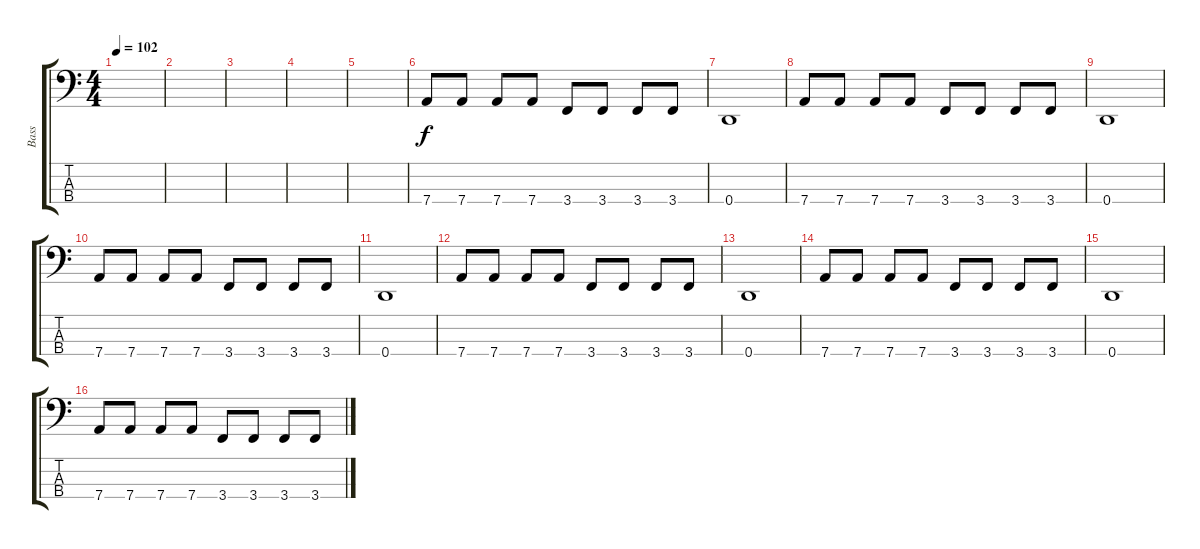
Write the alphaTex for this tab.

\track ("Bass" "Bass") {instrument electricbasspick}
\staff {score tabs}
\tuning (G2 D2 A1 D1) {hide}
\ts (4 4)
\tempo 102
\clef f4
\ks c
|
|
|
|
|
7.4.8 7.4.8 7.4.8 7.4.8 3.4.8 3.4.8 3.4.8 3.4.8 |
0.4.1 |
7.4.8 7.4.8 7.4.8 7.4.8 3.4.8 3.4.8 3.4.8 3.4.8 |
0.4.1 |
7.4.8 7.4.8 7.4.8 7.4.8 3.4.8 3.4.8 3.4.8 3.4.8 |
0.4.1 |
7.4.8 7.4.8 7.4.8 7.4.8 3.4.8 3.4.8 3.4.8 3.4.8 |
0.4.1 |
7.4.8 7.4.8 7.4.8 7.4.8 3.4.8 3.4.8 3.4.8 3.4.8 |
0.4.1 |
7.4.8 7.4.8 7.4.8 7.4.8 3.4.8 3.4.8 3.4.8 3.4.8
